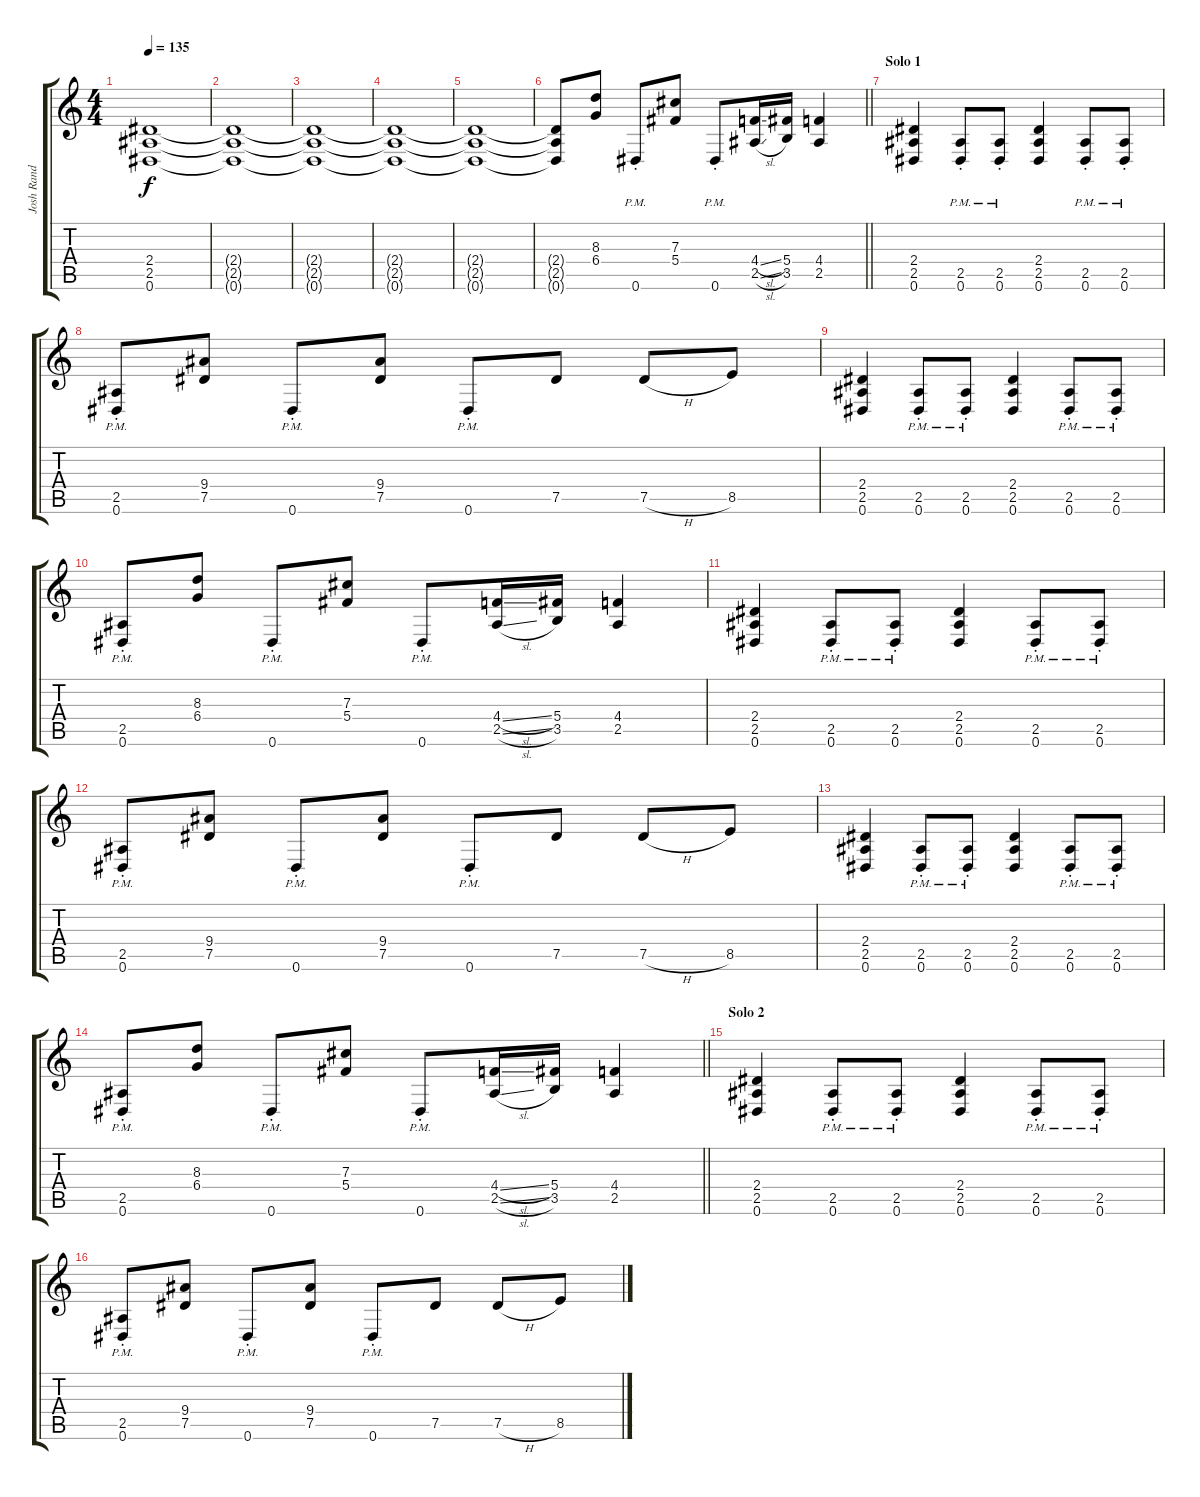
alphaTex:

\track ("Josh Rand" "Josh Rand") {instrument distortionguitar}
\staff {score tabs}
\tuning (Eb4 Bb3 Gb3 Db3 Ab2 Eb2) {hide}
\ts (4 4)
\tempo 135
\clef g2
\ks c
(2.4{t} 2.5{t} 0.6{t}).1{dy f} |
(2.4{t} 2.5{t} 0.6{t}).1 |
(2.4{t} 2.5{t} 0.6{t}).1 |
(2.4{t} 2.5{t} 0.6{t}).1 |
(2.4{t} 2.5{t} 0.6{t}).1 |
\barLineRight lightlight
(2.4{t} 2.5{t} 0.6{t}).8 (8.3 6.4).8{volume 13 instrument distortionguitar} 0.6{pm st}.8 (7.3 5.4).8 0.6{pm st}.8 (4.4{sl} 2.5{sl}).16 (5.4 3.5).16 (4.4 2.5).4 |
\section ("" "Solo 1")
(2.4 2.5 0.6).4 (2.5{pm st} 0.6{pm st}).8 (2.5{pm st} 0.6{pm st}).8 (2.4 2.5 0.6).4 (2.5{pm st} 0.6{pm st}).8 (2.5{pm st} 0.6{pm st}).8 |
(2.5{pm st} 0.6{pm st}).8 (9.4 7.5).8 0.6{pm st}.8 (9.4 7.5).8 0.6{pm st}.8 7.5.8 7.5{h}.8 8.5.8 |
(2.4 2.5 0.6).4 (2.5{pm st} 0.6{pm st}).8 (2.5{pm st} 0.6{pm st}).8 (2.4 2.5 0.6).4 (2.5{pm st} 0.6{pm st}).8 (2.5{pm st} 0.6{pm st}).8 |
(2.5{pm st} 0.6{pm st}).8 (8.3 6.4).8 0.6{pm st}.8 (7.3 5.4).8 0.6{pm st}.8 (4.4{sl} 2.5{sl}).16 (5.4 3.5).16 (4.4 2.5).4 |
(2.4 2.5 0.6).4 (2.5{pm st} 0.6{pm st}).8 (2.5{pm st} 0.6{pm st}).8 (2.4 2.5 0.6).4 (2.5{pm st} 0.6{pm st}).8 (2.5{pm st} 0.6{pm st}).8 |
(2.5{pm st} 0.6{pm st}).8 (9.4 7.5).8 0.6{pm st}.8 (9.4 7.5).8 0.6{pm st}.8 7.5.8 7.5{h}.8 8.5.8 |
(2.4 2.5 0.6).4 (2.5{pm st} 0.6{pm st}).8 (2.5{pm st} 0.6{pm st}).8 (2.4 2.5 0.6).4 (2.5{pm st} 0.6{pm st}).8 (2.5{pm st} 0.6{pm st}).8 |
\barLineRight lightlight
(2.5{pm st} 0.6{pm st}).8 (8.3 6.4).8 0.6{pm st}.8 (7.3 5.4).8 0.6{pm st}.8 (4.4{sl} 2.5{sl}).16 (5.4 3.5).16 (4.4 2.5).4 |
\section ("" "Solo 2")
(2.4 2.5 0.6).4 (2.5{pm st} 0.6{pm st}).8 (2.5{pm st} 0.6{pm st}).8 (2.4 2.5 0.6).4 (2.5{pm st} 0.6{pm st}).8 (2.5{pm st} 0.6{pm st}).8 |
(2.5{pm st} 0.6{pm st}).8 (9.4 7.5).8 0.6{pm st}.8 (9.4 7.5).8 0.6{pm st}.8 7.5.8 7.5{h}.8 8.5.8
